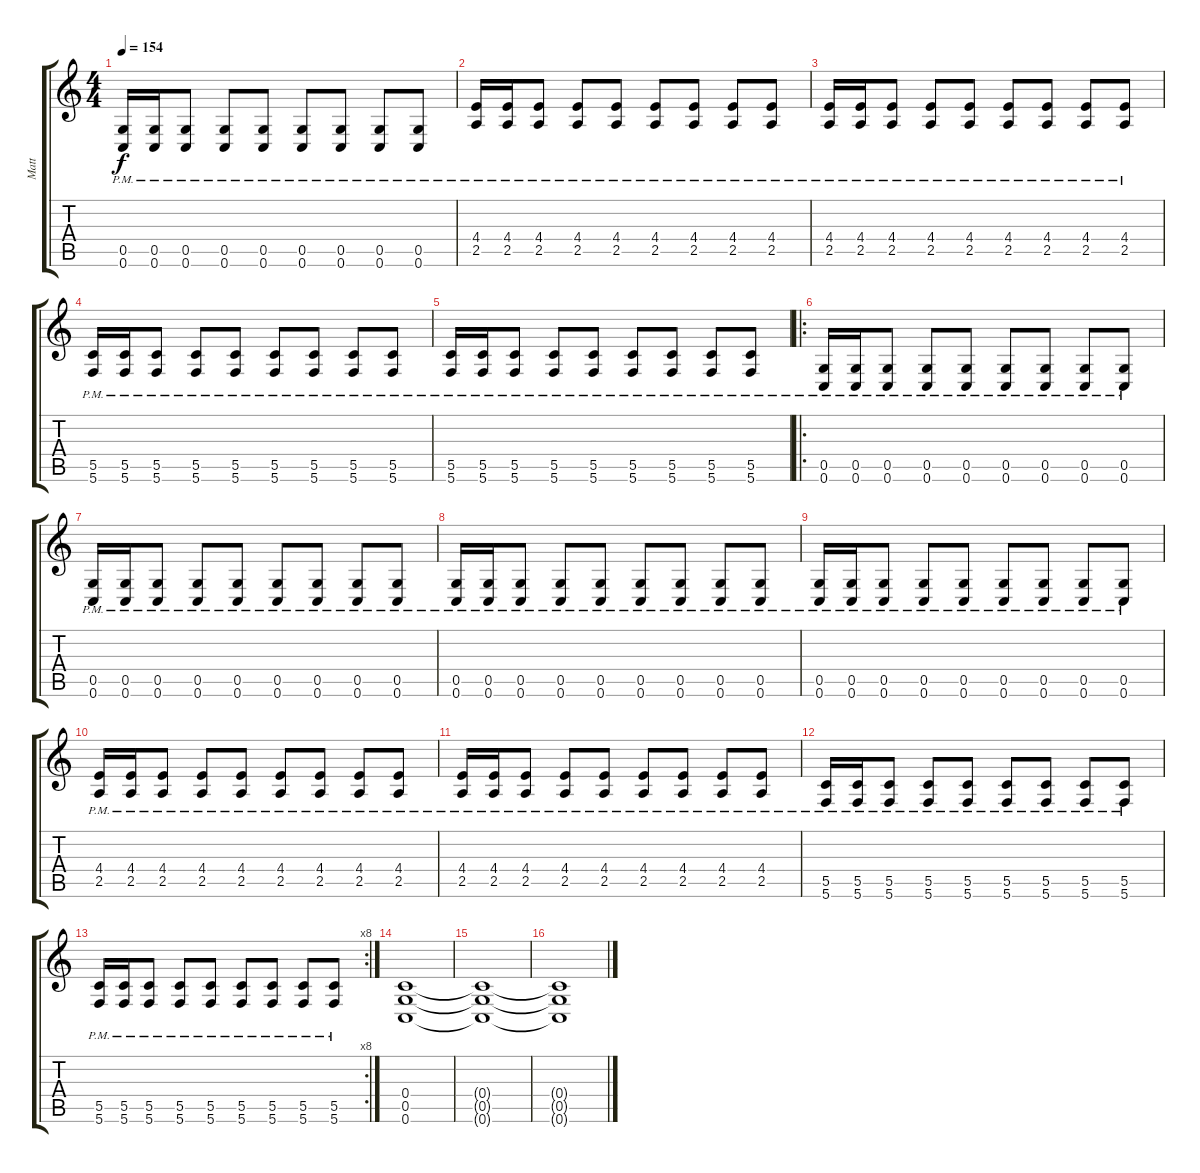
\track ("Matt" "Matt") {instrument overdrivenguitar}
\staff {score tabs}
\tuning (D4 A3 F3 C3 G2 C2) {hide}
\ts (4 4)
\tempo 154
\clef g2
\ks c
(0.5{pm} 0.6{pm}).16{dy f} (0.5{pm} 0.6{pm}).16 (0.5{pm} 0.6{pm}).8 (0.5{pm} 0.6{pm}).8 (0.5{pm} 0.6{pm}).8 (0.5{pm} 0.6{pm}).8 (0.5{pm} 0.6{pm}).8 (0.5{pm} 0.6{pm}).8 (0.5{pm} 0.6{pm}).8 |
(4.4{pm} 2.5{pm}).16 (4.4{pm} 2.5{pm}).16 (4.4{pm} 2.5{pm}).8 (4.4{pm} 2.5{pm}).8 (4.4{pm} 2.5{pm}).8 (4.4{pm} 2.5{pm}).8 (4.4{pm} 2.5{pm}).8 (4.4{pm} 2.5{pm}).8 (4.4{pm} 2.5{pm}).8 |
(4.4{pm} 2.5{pm}).16 (4.4{pm} 2.5{pm}).16 (4.4{pm} 2.5{pm}).8 (4.4{pm} 2.5{pm}).8 (4.4{pm} 2.5{pm}).8 (4.4{pm} 2.5{pm}).8 (4.4{pm} 2.5{pm}).8 (4.4{pm} 2.5{pm}).8 (4.4{pm} 2.5{pm}).8 |
(5.5{pm} 5.6{pm}).16 (5.5{pm} 5.6{pm}).16 (5.5{pm} 5.6{pm}).8 (5.5{pm} 5.6{pm}).8 (5.5{pm} 5.6{pm}).8 (5.5{pm} 5.6{pm}).8 (5.5{pm} 5.6{pm}).8 (5.5{pm} 5.6{pm}).8 (5.5{pm} 5.6{pm}).8 |
(5.5{pm} 5.6{pm}).16 (5.5{pm} 5.6{pm}).16 (5.5{pm} 5.6{pm}).8 (5.5{pm} 5.6{pm}).8 (5.5{pm} 5.6{pm}).8 (5.5{pm} 5.6{pm}).8 (5.5{pm} 5.6{pm}).8 (5.5{pm} 5.6{pm}).8 (5.5{pm} 5.6{pm}).8 |
\ro
(0.5{pm} 0.6{pm}).16 (0.5{pm} 0.6{pm}).16 (0.5{pm} 0.6{pm}).8 (0.5{pm} 0.6{pm}).8 (0.5{pm} 0.6{pm}).8 (0.5{pm} 0.6{pm}).8 (0.5{pm} 0.6{pm}).8 (0.5{pm} 0.6{pm}).8 (0.5{pm} 0.6{pm}).8 |
(0.5{pm} 0.6{pm}).16 (0.5{pm} 0.6{pm}).16 (0.5{pm} 0.6{pm}).8 (0.5{pm} 0.6{pm}).8 (0.5{pm} 0.6{pm}).8 (0.5{pm} 0.6{pm}).8 (0.5{pm} 0.6{pm}).8 (0.5{pm} 0.6{pm}).8 (0.5{pm} 0.6{pm}).8 |
(0.5{pm} 0.6{pm}).16 (0.5{pm} 0.6{pm}).16 (0.5{pm} 0.6{pm}).8 (0.5{pm} 0.6{pm}).8 (0.5{pm} 0.6{pm}).8 (0.5{pm} 0.6{pm}).8 (0.5{pm} 0.6{pm}).8 (0.5{pm} 0.6{pm}).8 (0.5{pm} 0.6{pm}).8 |
(0.5{pm} 0.6{pm}).16 (0.5{pm} 0.6{pm}).16 (0.5{pm} 0.6{pm}).8 (0.5{pm} 0.6{pm}).8 (0.5{pm} 0.6{pm}).8 (0.5{pm} 0.6{pm}).8 (0.5{pm} 0.6{pm}).8 (0.5{pm} 0.6{pm}).8 (0.5{pm} 0.6{pm}).8 |
(4.4{pm} 2.5{pm}).16 (4.4{pm} 2.5{pm}).16 (4.4{pm} 2.5{pm}).8 (4.4{pm} 2.5{pm}).8 (4.4{pm} 2.5{pm}).8 (4.4{pm} 2.5{pm}).8 (4.4{pm} 2.5{pm}).8 (4.4{pm} 2.5{pm}).8 (4.4{pm} 2.5{pm}).8 |
(4.4{pm} 2.5{pm}).16 (4.4{pm} 2.5{pm}).16 (4.4{pm} 2.5{pm}).8 (4.4{pm} 2.5{pm}).8 (4.4{pm} 2.5{pm}).8 (4.4{pm} 2.5{pm}).8 (4.4{pm} 2.5{pm}).8 (4.4{pm} 2.5{pm}).8 (4.4{pm} 2.5{pm}).8 |
(5.5{pm} 5.6{pm}).16 (5.5{pm} 5.6{pm}).16 (5.5{pm} 5.6{pm}).8 (5.5{pm} 5.6{pm}).8 (5.5{pm} 5.6{pm}).8 (5.5{pm} 5.6{pm}).8 (5.5{pm} 5.6{pm}).8 (5.5{pm} 5.6{pm}).8 (5.5{pm} 5.6{pm}).8 |
\rc 8
(5.5{pm} 5.6{pm}).16 (5.5{pm} 5.6{pm}).16 (5.5{pm} 5.6{pm}).8 (5.5{pm} 5.6{pm}).8 (5.5{pm} 5.6{pm}).8 (5.5{pm} 5.6{pm}).8 (5.5{pm} 5.6{pm}).8 (5.5{pm} 5.6{pm}).8 (5.5{pm} 5.6{pm}).8 |
(0.4 0.5 0.6).1 |
(0.4{t} 0.5{t} 0.6{t}).1 |
(0.4{t} 0.5{t} 0.6{t}).1
